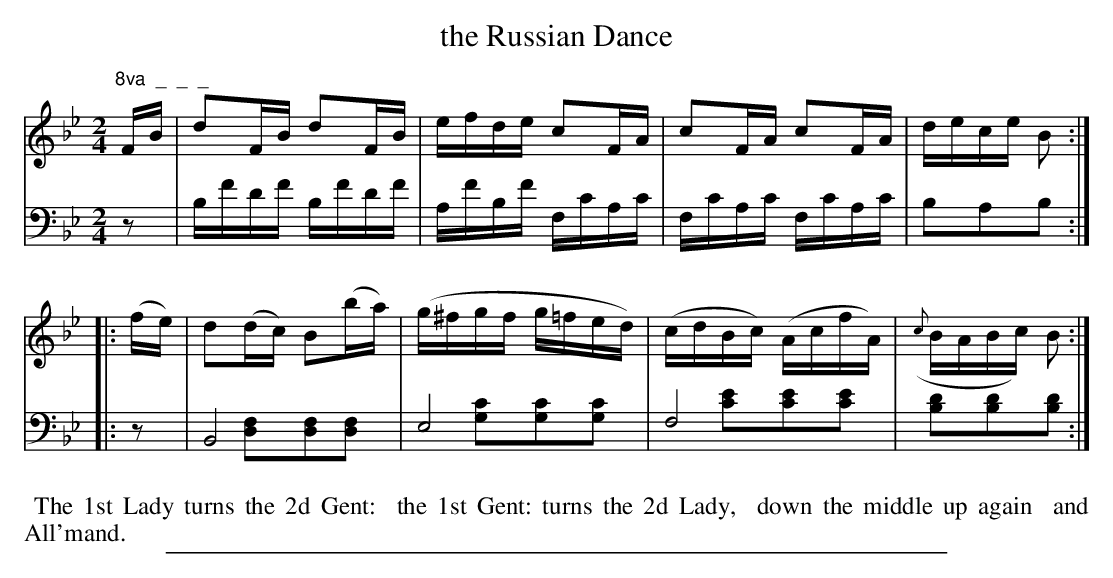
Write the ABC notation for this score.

X:1
T: the Russian Dance
M: 2/4
L: 1/16
K: Bb
V: 1 staves=2
"^8va  _  _  _"FB |\
d2FB d2FB | efde c2FA |\
c2FA c2FA | dece B2 :|
|: (fe) |\
d2(dc) B2(ba) | (g^fgf g=fed) |\
(cdBc) (AcfA) | ({c}BABc) B2 :|
V: 2 clef=bass middle=D
z2 |\
Bfdf Bfdf | AfBf FcAc |\
FcAc FcAc | B2A2B2 :|
|: z2 |\
B,8 & x2[F2D2][F2D2][F2D2] | E8 & x2[c2G2][c2G2][c2G2] |\
F8  & x2[e2c2][e2c2][e2c2] | [d2B2][d2B2][d2B2] :|
